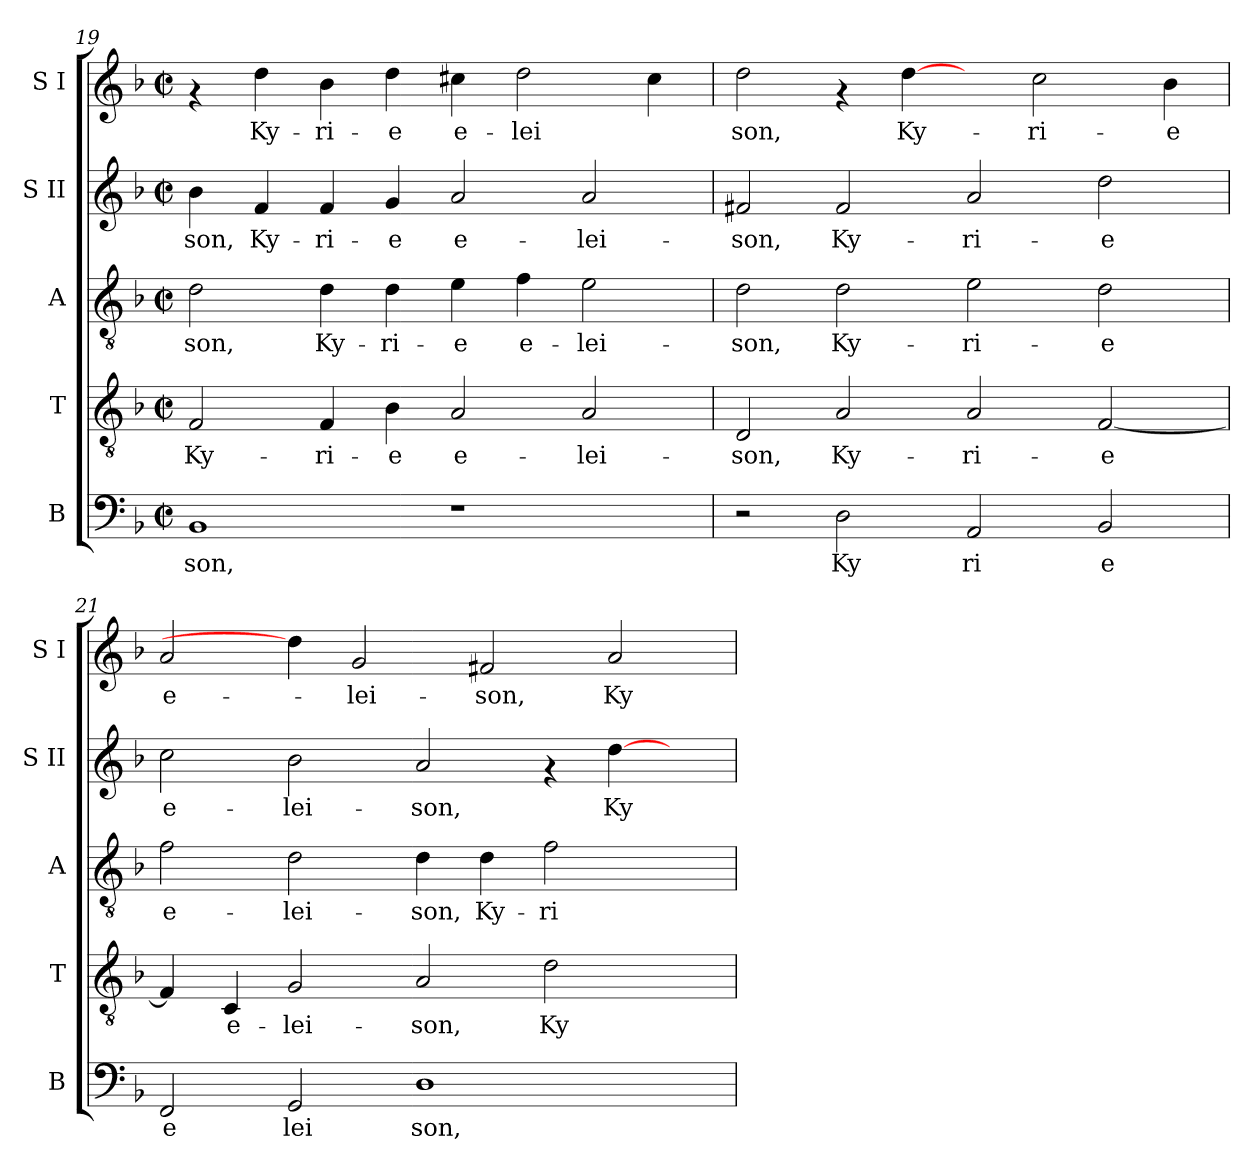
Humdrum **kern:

**kern	**text	**kern	**text	**kern	**text	**kern	**text	**kern	**text
*part5	*part5	*part4	*part4	*part3	*part3	*part2	*part2	*part1	*part1
*staff5	*staff5	*staff4	*staff4	*staff3	*staff3	*staff2	*staff2	*staff1	*staff1
*I"B	*	*I"T	*	*I"A	*	*I"S II	*	*I"S I	*
*I'B	*	*I'T	*	*I'A	*	*I'S II	*	*I'S I	*
*clefF4	*	*clefGv2	*	*clefGv2	*	*clefG2	*	*clefG2	*
*k[b-]	*	*k[b-]	*	*k[b-]	*	*k[b-]	*	*k[b-]	*
*F:	*	*F:	*	*F:	*	*F:	*	*F:	*
*M2/2	*	*M2/2	*	*M2/2	*	*M2/2	*	*M2/2	*
*met(c|)	*	*met(c|)	*	*met(c|)	*	*met(c|)	*	*met(c|)	*
=19	=19	=19	=19	=19	=19	=19	=19	=19	=19
!	!LO:LY:b:cj	!	!LO:LY:b:cj	!	!LO:LY:b:cj	!	!LO:LY:b:cj	!	!
1BB-	son,	2F/	Ky-	2d\	-son,	4b-\	-son,	4rf	.
!	!	!	!	!	!	!	!LO:LY:b:cj	!	!LO:LY:b:cj
.	.	.	.	.	.	4f/	Ky-	4dd\	Ky-
!	!	!	!LO:LY:b:cj	!	!LO:LY:b:cj	!	!LO:LY:b:cj	!	!LO:LY:b:cj
.	.	4F/	-ri-	4d\	Ky-	4f/	-ri-	4b-\	-ri-
!	!	!	!LO:LY:b:cj	!	!LO:LY:b:cj	!	!LO:LY:b:cj	!	!LO:LY:b:cj
.	.	4B-\	-e	4d\	-ri-	4g/	-e	4dd\	-e
!	!	!	!LO:LY:b:cj	!	!LO:LY:b:cj	!	!LO:LY:b:cj	!	!LO:LY:b:cj
1r	.	2A/	e-	4e\	-e	2a/	e-	4cc#X\	e-
!	!	!	!	!	!LO:LY:b:cj	!	!	!	!LO:LY:b:cj
.	.	.	.	4f\	e-	.	.	2dd\	-lei-
!	!	!	!LO:LY:b:cj	!	!LO:LY:b:cj	!	!LO:LY:b:cj	!	!
.	.	2A/	-lei-	2e\	-lei-	2a/	-lei-	.	.
!	!	!	!	!	!	!	!	!	!LO:LY:b:cj
.	.	.	.	.	.	.	.	4cc#\	--
=20	=20	=20	=20	=20	=20	=20	=20	=20	=20
!	!	!	!LO:LY:b:cj	!	!LO:LY:b:cj	!	!LO:LY:b:cj	!	!LO:LY:b:cj
2r	.	2D/	-son,	2d\	-son,	2f#X/	-son,	2dd\	-son,
!	!LO:LY:b:cj	!	!LO:LY:b:cj	!	!LO:LY:b:cj	!	!LO:LY:b:cj	!	!
2D\	Ky	2A/	Ky-	2d\	Ky-	2f#/	Ky-	4rf	.
!	!	!	!	!	!	!	!	!	!LO:LY:b:cj
.	.	.	.	.	.	.	.	[4dd\	Ky-
!	!LO:LY:b:cj	!	!LO:LY:b:cj	!	!LO:LY:b:cj	!	!LO:LY:b:cj	!	!
2AA/	ri	2A/	-ri-	2e\	-ri-	2a/	-ri-	4ryy	.
!	!	!	!	!	!	!	!	!	!LO:LY:b:cj
.	.	.	.	.	.	.	.	2cc\	-ri-
!	!LO:LY:b:cj	!	!LO:LY:b:cj	!	!LO:LY:b:cj	!	!LO:LY:b:cj	!	!
2BB-/	e	[<2F/	-e	2d\	-e	2dd\	-e	.	.
!	!	!	!	!	!	!	!	!	!LO:LY:b:cj
.	.	.	.	.	.	.	.	4b-\	-e
=21	=21	=21	=21	=21	=21	=21	=21	=21	=21
!	!LO:LY:b:cj	!	!LO:LY:b:cj	!	!LO:LY:b:cj	!	!LO:LY:b:cj	!	!LO:LY:b:cj
2FF/	e	4F/]	.	2f\	e-	2cc\	e-	2a/	e-
!	!	!	!LO:LY:b:cj	!	!	!	!	!	!
.	.	4C/	e-	.	.	.	.	.	.
!	!LO:LY:b:cj	!	!LO:LY:b:cj	!	!LO:LY:b:cj	!	!LO:LY:b:cj	!	!
2GG/	lei	2G/	-lei-	2d\	-lei-	2b-\	-lei-	4dd\]	.
!	!	!	!	!	!	!	!	!	!LO:LY:b:cj
.	.	.	.	.	.	.	.	2g/	-lei-
!	!LO:LY:b:cj	!	!LO:LY:b:cj	!	!LO:LY:b:cj	!	!LO:LY:b:cj	!	!
1D	son,	2A/	-son,	4d\	-son,	2a/	-son,	.	.
!	!	!	!	!	!LO:LY:b:cj	!	!	!	!LO:LY:b:cj
.	.	.	.	4d\	Ky-	.	.	2f#X/	-son,
!	!	!	!LO:LY:b:cj	!	!LO:LY:b:cj	!	!	!	!
.	.	2d\	Ky-	2f\	-ri-	4rf	.	.	.
!	!	!	!	!	!	!	!LO:LY:b:cj	!	!LO:LY:b:cj
.	.	.	.	.	.	[<4dd\	Ky-	2a/	Ky-
4ryy	.	4ryy	.	4ryy	.	4ryy	.	.	.
=	=	=	=	=	=	=	=	=	=
*-	*-	*-	*-	*-	*-	*-	*-	*-	*-
